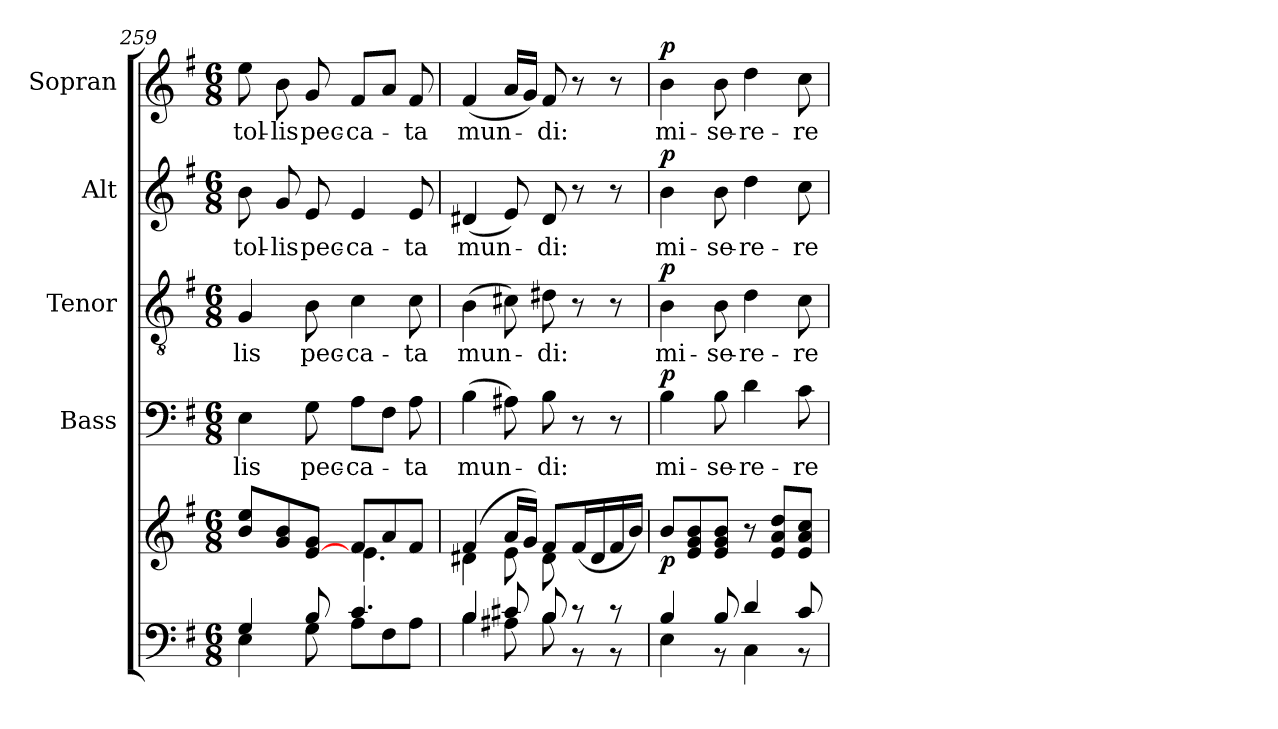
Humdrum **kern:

**kern	**kern	**dynam	**kern	**text	**dynam	**kern	**text	**dynam	**kern	**text	**dynam	**kern	**text	**dynam
*part5	*part5	*part5	*part4	*part4	*part4	*part3	*part3	*part3	*part2	*part2	*part2	*part1	*part1	*part1
*staff6	*staff5	*staff5/6	*staff4	*staff4	*staff4	*staff3	*staff3	*staff3	*staff2	*staff2	*staff2	*staff1	*staff1	*staff1
*	*	*	*I"Bass	*	*	*I"Tenor	*	*	*I"Alt	*	*	*I"Sopran	*	*
*	*	*	*I'B.	*	*	*I'T.	*	*	*I'A.	*	*	*I'S.	*	*
!!LO:LB:g=z
*clefF4	*clefG2	*	*clefF4	*	*	*clefGv2	*	*	*clefG2	*	*	*clefG2	*	*
*k[f#]	*k[f#]	*	*k[f#]	*	*	*k[f#]	*	*	*k[f#]	*	*	*k[f#]	*	*
*G:	*G:	*	*G:	*	*	*G:	*	*	*G:	*	*	*G:	*	*
*M6/8	*M6/8	*	*M6/8	*	*	*M6/8	*	*	*M6/8	*	*	*M6/8	*	*
=259	=259	=259	=259	=259	=259	=259	=259	=259	=259	=259	=259	=259	=259	=259
*^	*^	*	*	*	*	*	*	*	*	*	*	*	*	*
!	!	!	!	!	!	!LO:LY:b	!	!	!LO:LY:b	!	!	!LO:LY:b	!	!	!LO:LY:b	!
4G/	4E\	8b/ 8ee/L	4.ryy	.	4E\	-lis	.	4G/	-lis	.	8b\	tol-	.	8ee\	tol-	.
!	!	!	!	!	!	!	!	!	!	!	!	!LO:LY:b	!	!	!LO:LY:b	!
.	.	8g/ 8b/	.	.	.	.	.	.	.	.	8g/	-lis	.	8b\	-lis	.
!	!	!	!	!	!	!LO:LY:b	!	!	!LO:LY:b	!	!	!LO:LY:b	!	!	!LO:LY:b	!
8B/	8G\	[>8e/ 8g/J	.	.	8G\	pec-	.	8B\	pec-	.	8e/	pec-	.	8g/	pec-	.
!	!	!	!	!	!	!LO:LY:b	!	!	!LO:LY:b	!	!	!LO:LY:b	!	!	!LO:LY:b	!
4.c/	8A\L	8f#/L	4.e\	.	8A\L	-ca-	.	4c\	-ca-	.	4e/	-ca-	.	8f#/L	-ca-	.
.	8F#\	8a/	.	.	8F#\J	.	.	.	.	.	.	.	.	8a/J	.	.
!	!	!	!	!	!	!LO:LY:b	!	!	!LO:LY:b	!	!	!LO:LY:b	!	!	!LO:LY:b	!
.	8A\J	8f#/J	.	.	8A\	-ta	.	8c\	-ta	.	8e/	-ta	.	8f#/	-ta	.
=260	=260	=260	=260	=260	=260	=260	=260	=260	=260	=260	=260	=260	=260	=260	=260	=260
!	!	!	!	!	!	!LO:LY:b	!	!	!LO:LY:b	!	!	!LO:LY:b	!	!	!LO:LY:b	!
4B/	4B\	(4f#/	4d#X\	.	(>4B\	mun-	.	(>4B\	mun-	.	(<4d#X/	mun-	.	(<4f#/	mun-	.
8c#X/	8A#X\	16a/LL	8e\	.	8A#X\)	.	.	8c#X\)	.	.	8e/)	.	.	16a/LL	.	.
.	.	16g/JJ)	.	.	.	.	.	.	.	.	.	.	.	16g/JJ)	.	.
!	!	!	!	!	!	!LO:LY:b	!	!	!LO:LY:b	!	!	!LO:LY:b	!	!	!LO:LY:b	!
8B/	8B\	8f#/L	8d#\	.	8B\	-di:	.	8d#X\	-di:	.	8d#/	-di:	.	8f#/	-di:	.
8r	8r	(<16f#/L	4ryy	.	8r	.	.	8r	.	.	8r	.	.	8r	.	.
.	.	16d#/	.	.	.	.	.	.	.	.	.	.	.	.	.	.
8r	8r	16f#/	.	.	8r	.	.	8r	.	.	8r	.	.	8r	.	.
.	.	16b/JJ)	.	.	.	.	.	.	.	.	.	.	.	.	.	.
*	*	*v	*v	*	*	*	*	*	*	*	*	*	*	*	*	*
=261	=261	=261	=261	=261	=261	=261	=261	=261	=261	=261	=261	=261	=261	=261	=261
!	!	!	!LO:DY:b	!	!LO:LY:b	!LO:DY:a	!	!LO:LY:b	!LO:DY:a	!	!LO:LY:b	!LO:DY:a	!	!LO:LY:b	!LO:DY:a
4B/	4E\	8b/L	p	4B\	mi-	p	4B\	mi-	p	4b\	mi-	p	4b\	mi-	p
.	.	8e/ 8g/ 8b/	.	.	.	.	.	.	.	.	.	.	.	.	.
!	!	!	!	!	!LO:LY:b	!	!	!LO:LY:b	!	!	!LO:LY:b	!	!	!LO:LY:b	!
8B/	8r	8e/ 8g/ 8b/J	.	8B\	-se-	.	8B\	-se-	.	8b\	-se-	.	8b\	-se-	.
!	!	!	!	!	!LO:LY:b	!	!	!LO:LY:b	!	!	!LO:LY:b	!	!	!LO:LY:b	!
4d/	4C\	8r	.	4d\	-re-	.	4d\	-re-	.	4dd\	-re-	.	4dd\	-re-	.
.	.	8e/ 8a/ 8dd/L	.	.	.	.	.	.	.	.	.	.	.	.	.
!	!	!	!	!	!LO:LY:b	!	!	!LO:LY:b	!	!	!LO:LY:b	!	!	!LO:LY:b	!
8c/	8r	8e/ 8a/ 8cc/J	.	8c\	-re	.	8c\	-re	.	8cc\	-re	.	8cc\	-re	.
*v	*v	*	*	*	*	*	*	*	*	*	*	*	*	*	*
=	=	=	=	=	=	=	=	=	=	=	=	=	=	=
*-	*-	*-	*-	*-	*-	*-	*-	*-	*-	*-	*-	*-	*-	*-
